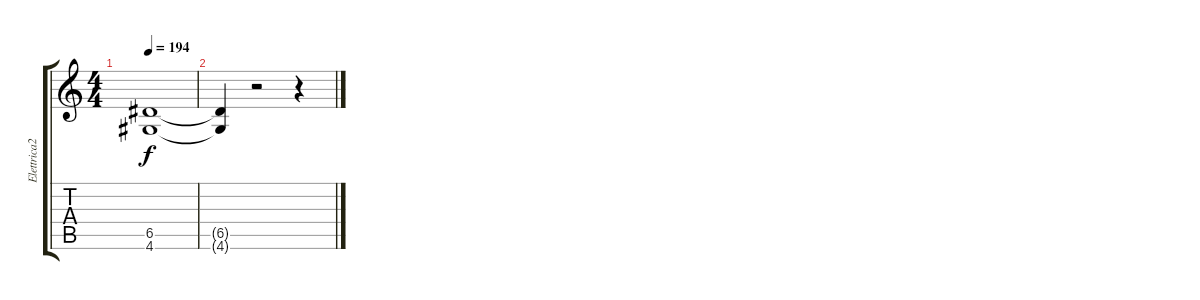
\track ("Elettrica2(Ka)" "Elettrica2") {instrument distortionguitar}
\staff {score tabs}
\tuning (E4 B3 G3 D3 A2 E2) {hide}
\ts (4 4)
\tempo 194
\clef g2
\ks c
(6.5{t} 4.6{t}).1{dy f} |
(6.5{t} 4.6{t}).4 r.2 r.4
